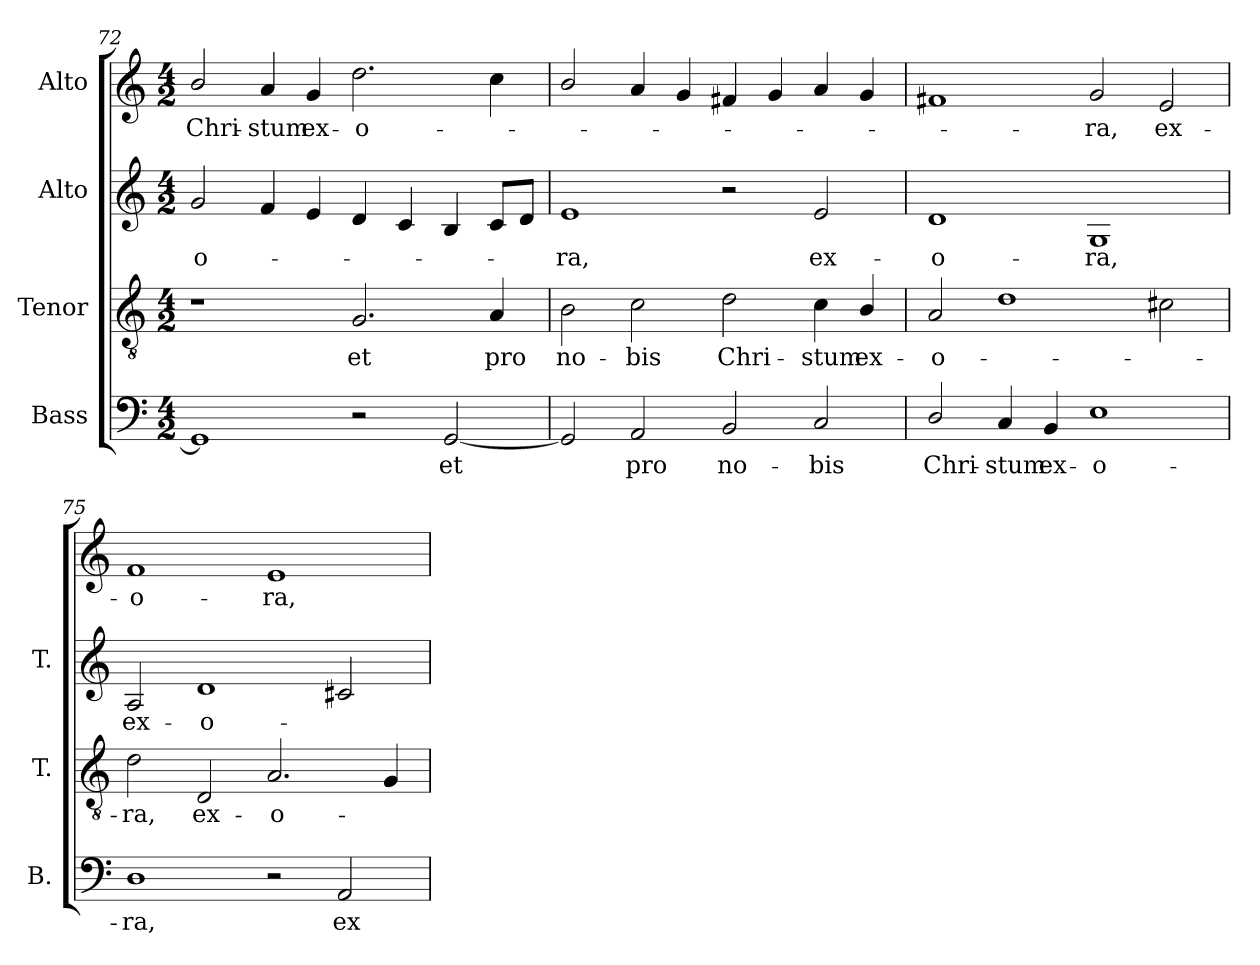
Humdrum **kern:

**kern	**text	**kern	**text	**kern	**text	**kern	**text
*part4	*part4	*part3	*part3	*part2	*part2	*part1	*part1
*staff4	*staff4	*staff3	*staff3	*staff2	*staff2	*staff1	*staff1
*I"Bass	*	*I"Tenor	*	*I"Alto	*	*I"Alto	*
*I'B.	*	*I'T.	*	*I'T.	*	*	*
!!LO:LB:g=z
*clefF4	*	*clefGv2	*	*clefG2	*	*clefG2	*
*	*	*ITrd7c12	*	*ITrd7c12	*	*	*
*k[]	*	*k[]	*	*k[]	*	*k[]	*
*C:	*	*C:	*	*C:	*	*C:	*
*M4/2	*	*M4/2	*	*M4/2	*	*M4/2	*
=72	=72	=72	=72	=72	=72	=72	=72
!	!	!	!	!	!LO:LY:b:color=#000000	!	!
!	!	!	!	!	!	!	!LO:LY:b:color=#000000
1GGi]	.	1r	.	2Gi/	-o-	2bi/	Chri-
!	!	!	!	!	!	!	!LO:LY:b:color=#000000
.	.	.	.	4Fi/	.	4ai/	-stum
!	!	!	!	!	!	!	!LO:LY:b:color=#000000
.	.	.	.	4Ei/	.	4gi/	ex-
!	!	!	!LO:LY:b:color=#000000	!	!	!	!
!	!	!	!	!	!	!	!LO:LY:b:color=#000000
2r	.	2.GGi/	et	4Di/	.	2.ddi\	-o-
.	.	.	.	4Ci/	.	.	.
!	!LO:LY:b:color=#000000	!	!	!	!	!	!
[2GGi/	et	.	.	4BBi/	.	.	.
!	!	!	!LO:LY:b:color=#000000	!	!	!	!
.	.	4AAi/	pro	8Ci/L	.	4cci\	.
.	.	.	.	8Di/J	.	.	.
=73	=73	=73	=73	=73	=73	=73	=73
!	!	!	!LO:LY:b:color=#000000	!	!	!	!
!	!	!	!	!	!LO:LY:b:color=#000000	!	!
2GGi/]	.	2BBi\	no-	1Ei	-ra,	2bi/	.
!	!LO:LY:b:color=#000000	!	!	!	!	!	!
!	!	!	!LO:LY:b:color=#000000	!	!	!	!
2AAi/	pro	2Ci\	-bis	.	.	4ai/	.
.	.	.	.	.	.	4gi/	.
!	!LO:LY:b:color=#000000	!	!	!	!	!	!
!	!	!	!LO:LY:b:color=#000000	!	!	!	!
2BBi/	no-	2Di\	Chri-	2r	.	4f#Xi/	.
.	.	.	.	.	.	4gi/	.
!	!LO:LY:b:color=#000000	!	!	!	!	!	!
!	!	!	!LO:LY:b:color=#000000	!	!	!	!
!	!	!	!	!	!LO:LY:b:color=#000000	!	!
2Ci/	-bis	4Ci\	-stum	2Ei/	ex-	4ai/	.
!	!	!	!LO:LY:b:color=#000000	!	!	!	!
.	.	4BBi/	ex-	.	.	4gi/	.
=74	=74	=74	=74	=74	=74	=74	=74
!	!LO:LY:b:color=#000000	!	!	!	!	!	!
!	!	!	!LO:LY:b:color=#000000	!	!	!	!
!	!	!	!	!	!LO:LY:b:color=#000000	!	!
2Di/	Chri-	2AAi/	-o-	1Di	-o-	1f#Xi	.
!	!LO:LY:b:color=#000000	!	!	!	!	!	!
4Ci/	-stum	1Di	.	.	.	.	.
!	!LO:LY:b:color=#000000	!	!	!	!	!	!
4BBi/	ex-	.	.	.	.	.	.
!	!LO:LY:b:color=#000000	!	!	!	!	!	!
!	!	!	!	!	!LO:LY:b:color=#000000	!	!
!	!	!	!	!	!	!	!LO:LY:b:color=#000000
1Ei	-o-	.	.	1GGi	-ra,	2gi/	-ra,
!	!	!	!	!	!	!	!LO:LY:b:color=#000000
.	.	2C#Xi\	.	.	.	2ei/	ex-
=75	=75	=75	=75	=75	=75	=75	=75
!	!LO:LY:b:color=#000000	!	!	!	!	!	!
!	!	!	!LO:LY:b:color=#000000	!	!	!	!
!	!	!	!	!	!LO:LY:b:color=#000000	!	!
!	!	!	!	!	!	!	!LO:LY:b:color=#000000
1Di	-ra,	2Di\	-ra,	2AAi/	ex-	1fi	-o-
!	!	!	!LO:LY:b:color=#000000	!	!	!	!
!	!	!	!	!	!LO:LY:b:color=#000000	!	!
.	.	2DDi/	ex-	1Di	-o-	.	.
!	!	!	!LO:LY:b:color=#000000	!	!	!	!
!	!	!	!	!	!	!	!LO:LY:b:color=#000000
2r	.	2.AAi/	-o-	.	.	1ei	-ra,
!	!LO:LY:b:color=#000000	!	!	!	!	!	!
2AAi/	ex-	.	.	2C#Xi/	.	.	.
.	.	4GGi/	.	.	.	.	.
=	=	=	=	=	=	=	=
*-	*-	*-	*-	*-	*-	*-	*-
